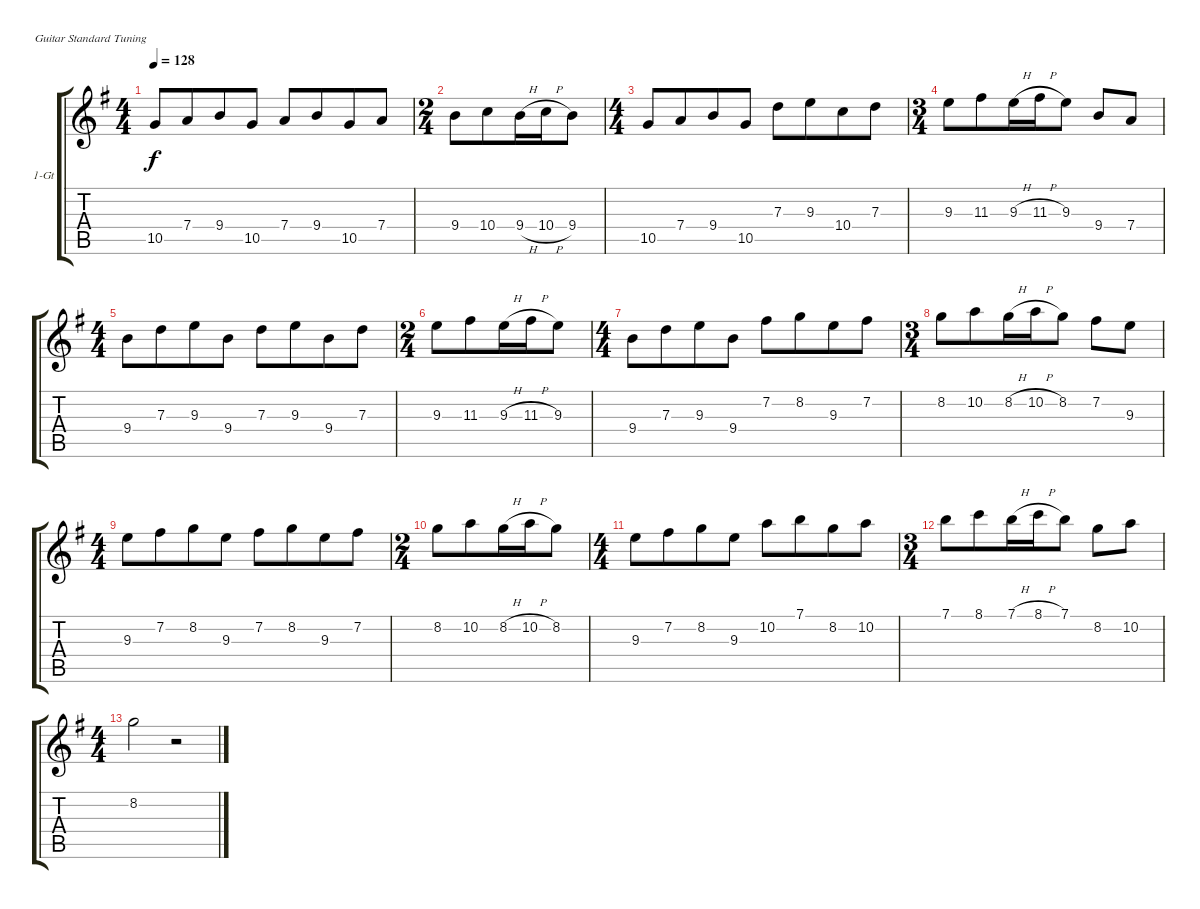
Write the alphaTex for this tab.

\bracketExtendMode groupsimilarinstruments
\firstSystemTrackNameOrientation horizontal
\otherSystemsTrackNameOrientation horizontal
\track ("1-Gt" "1-Gt") {instrument distortionguitar}
\staff {score tabs}
\tuning (E4 B3 G3 D3 A2 E2)
\ts (4 4)
\beaming (8 4 4 6)
\tempo 128
\clef g2
\scale
1.08575
\ks g
10.5.8{dy f} 7.4.8 9.4.8 10.5.8 7.4.8 9.4.8 10.5.8 7.4.8 |
\ts (2 4)
\beaming (8 4 4 6)
\scale
0.91425 9.4.8 10.4.8 9.4{h}.16 10.4{h}.16 9.4.8 |
\ts (4 4)
\beaming (8 4 4 6)
\scale
1.08575 10.5.8 7.4.8 9.4.8 10.5.8 7.3.8 9.3.8 10.4.8 7.3.8 |
\ts (3 4)
\beaming (8 4 4 6)
\scale
0.91425 9.3.8 11.3.8 9.3{h}.16 11.3{h}.16 9.3.8 9.4.8 7.4.8 |
\ts (4 4)
\beaming (8 4 4 6)
\scale
1.08575 9.4.8 7.3.8 9.3.8 9.4.8 7.3.8 9.3.8 9.4.8 7.3.8 |
\ts (2 4)
\beaming (8 4 4 6)
\scale
0.91425 9.3.8 11.3.8 9.3{h}.16 11.3{h}.16 9.3.8 |
\ts (4 4)
\beaming (8 4 4 6)
\scale
1.08575 9.4.8 7.3.8 9.3.8 9.4.8 7.2.8 8.2.8 9.3.8 7.2.8 |
\ts (3 4)
\beaming (8 4 4 6)
\scale
0.91425 8.2.8 10.2.8 8.2{h}.16 10.2{h}.16 8.2.8 7.2.8 9.3.8 |
\ts (4 4)
\beaming (8 4 4 6)
\scale
1.08575 9.3.8 7.2.8 8.2.8 9.3.8 7.2.8 8.2.8 9.3.8 7.2.8 |
\ts (2 4)
\beaming (8 4 4 6)
\scale
0.91425 8.2.8 10.2.8 8.2{h}.16 10.2{h}.16 8.2.8 |
\ts (4 4)
\beaming (8 4 4 6)
\scale
1.08575 9.3.8 7.2.8 8.2.8 9.3.8 10.2.8 7.1.8 8.2.8 10.2.8 |
\ts (3 4)
\beaming (8 4 4 6)
\scale
0.91425 7.1.8 8.1.8 7.1{h}.16 8.1{h}.16 7.1.8 8.2.8 10.2.8 |
\ts (4 4)
\beaming (8 4 4 6)
\scale
1.08575 8.2.2 r.2 |
\scale
0.91425 |
\scale
1.05549 |
\scale
0.944515
